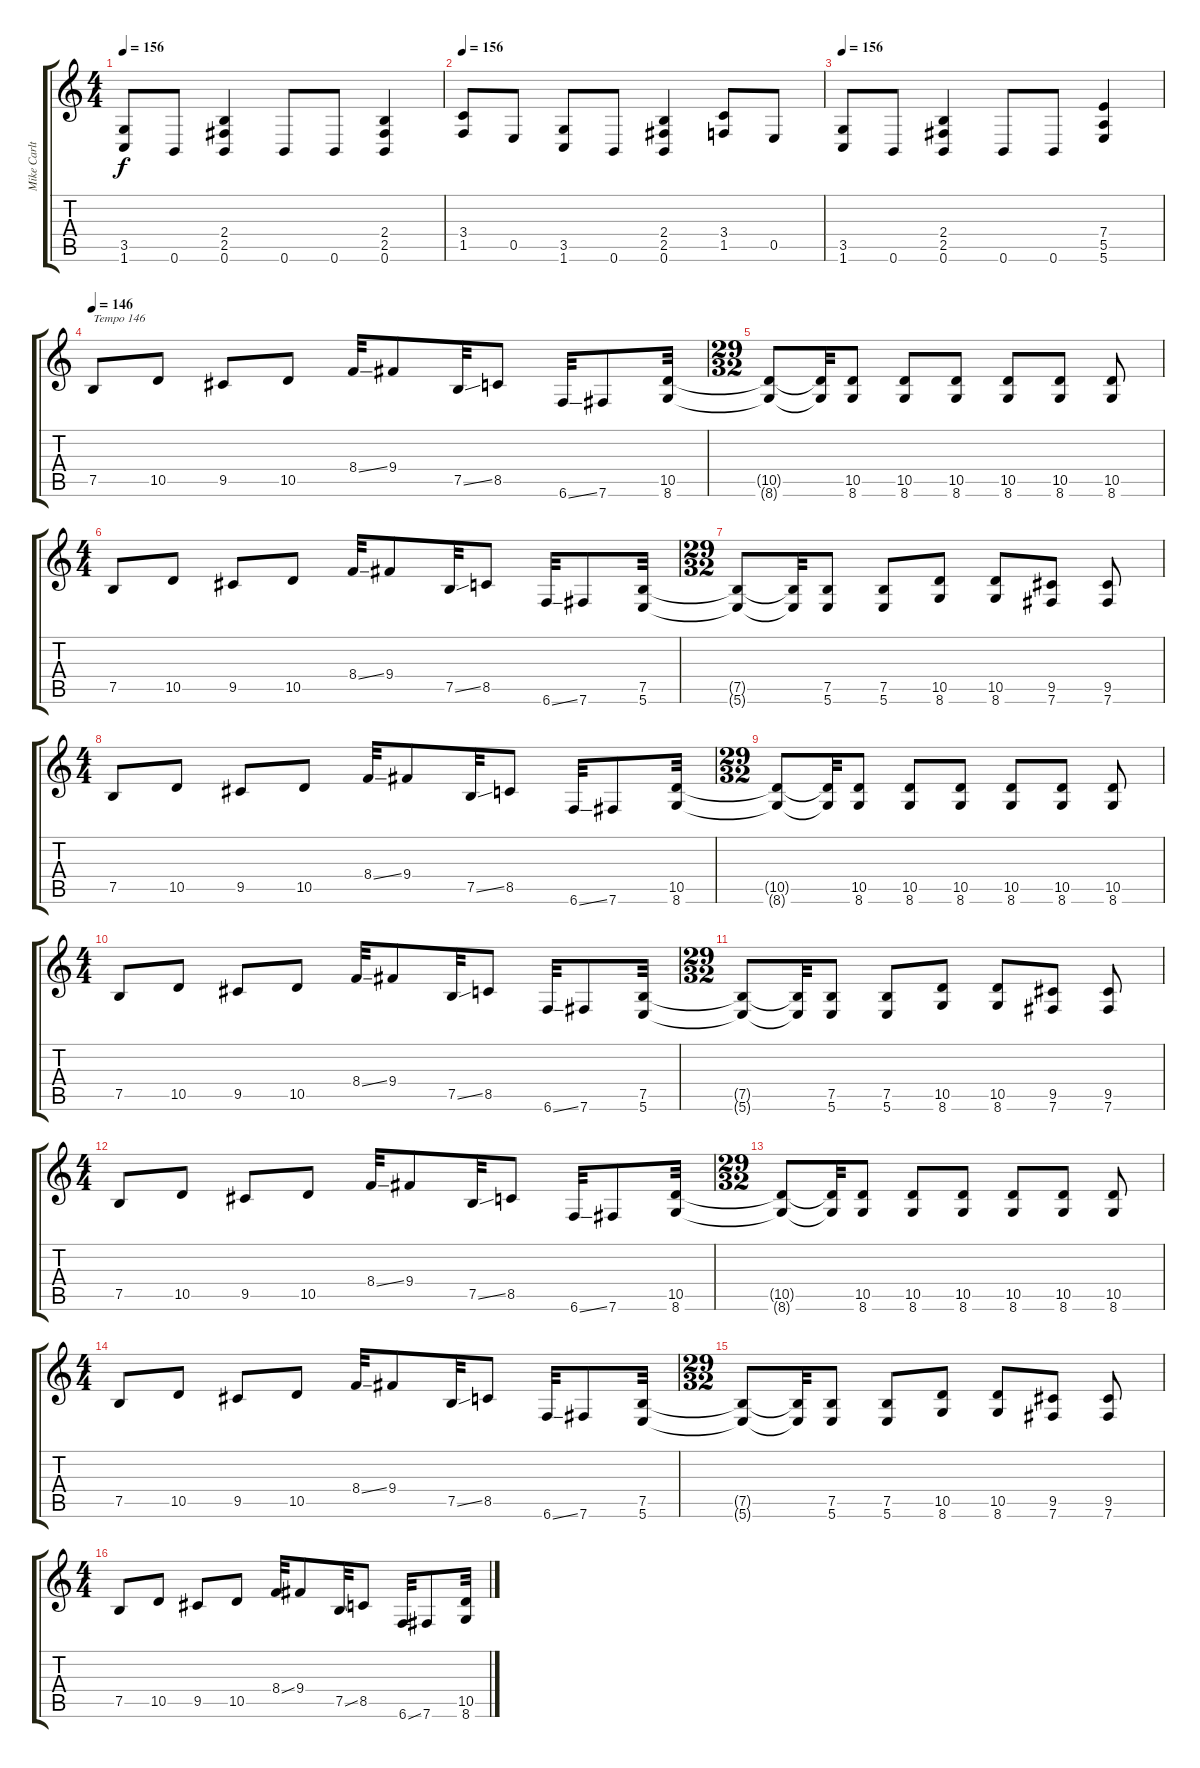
\track ("Mike Carlton" "Mike Carlt") {instrument distortionguitar}
\staff {score tabs}
\tuning (B3 Gb3 D3 A2 E2 B1) {hide}
\ts (4 4)
\tempo 156
\clef g2
\ks c
(3.5 1.6).8{dy f} 0.6.8 (2.4 2.5 0.6).4 0.6.8 0.6.8 (2.4 2.5 0.6).4 |
\tempo 156
(3.4 1.5).8 0.5.8 (3.5 1.6).8 0.6.8 (2.4 2.5 0.6).4 (3.4 1.5).8 0.5.8 |
\tempo 156
(3.5 1.6).8 0.6.8 (2.4 2.5 0.6).4 0.6.8 0.6.8 (7.4 5.5 5.6).4 |
\tempo 146
7.5.8{txt "Tempo 146"} 10.5.8 9.5.8 10.5.8 8.4{ss}.32 9.4.8 7.5{ss}.32 8.5.8 6.6{ss}.32 7.6.8 (10.5 8.6).32 |
\ts (29 32)
(10.5{t} 8.6{t}).8 (10.5{t} 8.6{t}).32 (10.5 8.6).8 (10.5 8.6).8 (10.5 8.6).8 (10.5 8.6).8 (10.5 8.6).8 (10.5 8.6).8 |
\ts (4 4)
7.5.8 10.5.8 9.5.8 10.5.8 8.4{ss}.32 9.4.8 7.5{ss}.32 8.5.8 6.6{ss}.32 7.6.8 (7.5 5.6).32 |
\ts (29 32)
(7.5{t} 5.6{t}).8 (7.5{t} 5.6{t}).32 (7.5 5.6).8 (7.5 5.6).8 (10.5 8.6).8 (10.5 8.6).8 (9.5 7.6).8 (9.5 7.6).8 |
\ts (4 4)
7.5.8 10.5.8 9.5.8 10.5.8 8.4{ss}.32 9.4.8 7.5{ss}.32 8.5.8 6.6{ss}.32 7.6.8 (10.5 8.6).32 |
\ts (29 32)
(10.5{t} 8.6{t}).8 (10.5{t} 8.6{t}).32 (10.5 8.6).8 (10.5 8.6).8 (10.5 8.6).8 (10.5 8.6).8 (10.5 8.6).8 (10.5 8.6).8 |
\ts (4 4)
7.5.8 10.5.8 9.5.8 10.5.8 8.4{ss}.32 9.4.8 7.5{ss}.32 8.5.8 6.6{ss}.32 7.6.8 (7.5 5.6).32 |
\ts (29 32)
(7.5{t} 5.6{t}).8 (7.5{t} 5.6{t}).32 (7.5 5.6).8 (7.5 5.6).8 (10.5 8.6).8 (10.5 8.6).8 (9.5 7.6).8 (9.5 7.6).8 |
\ts (4 4)
7.5.8 10.5.8 9.5.8 10.5.8 8.4{ss}.32 9.4.8 7.5{ss}.32 8.5.8 6.6{ss}.32 7.6.8 (10.5 8.6).32 |
\ts (29 32)
(10.5{t} 8.6{t}).8 (10.5{t} 8.6{t}).32 (10.5 8.6).8 (10.5 8.6).8 (10.5 8.6).8 (10.5 8.6).8 (10.5 8.6).8 (10.5 8.6).8 |
\ts (4 4)
7.5.8 10.5.8 9.5.8 10.5.8 8.4{ss}.32 9.4.8 7.5{ss}.32 8.5.8 6.6{ss}.32 7.6.8 (7.5 5.6).32 |
\ts (29 32)
(7.5{t} 5.6{t}).8 (7.5{t} 5.6{t}).32 (7.5 5.6).8 (7.5 5.6).8 (10.5 8.6).8 (10.5 8.6).8 (9.5 7.6).8 (9.5 7.6).8 |
\ts (4 4)
7.5.8 10.5.8 9.5.8 10.5.8 8.4{ss}.32 9.4.8 7.5{ss}.32 8.5.8 6.6{ss}.32 7.6.8 (10.5 8.6).32
